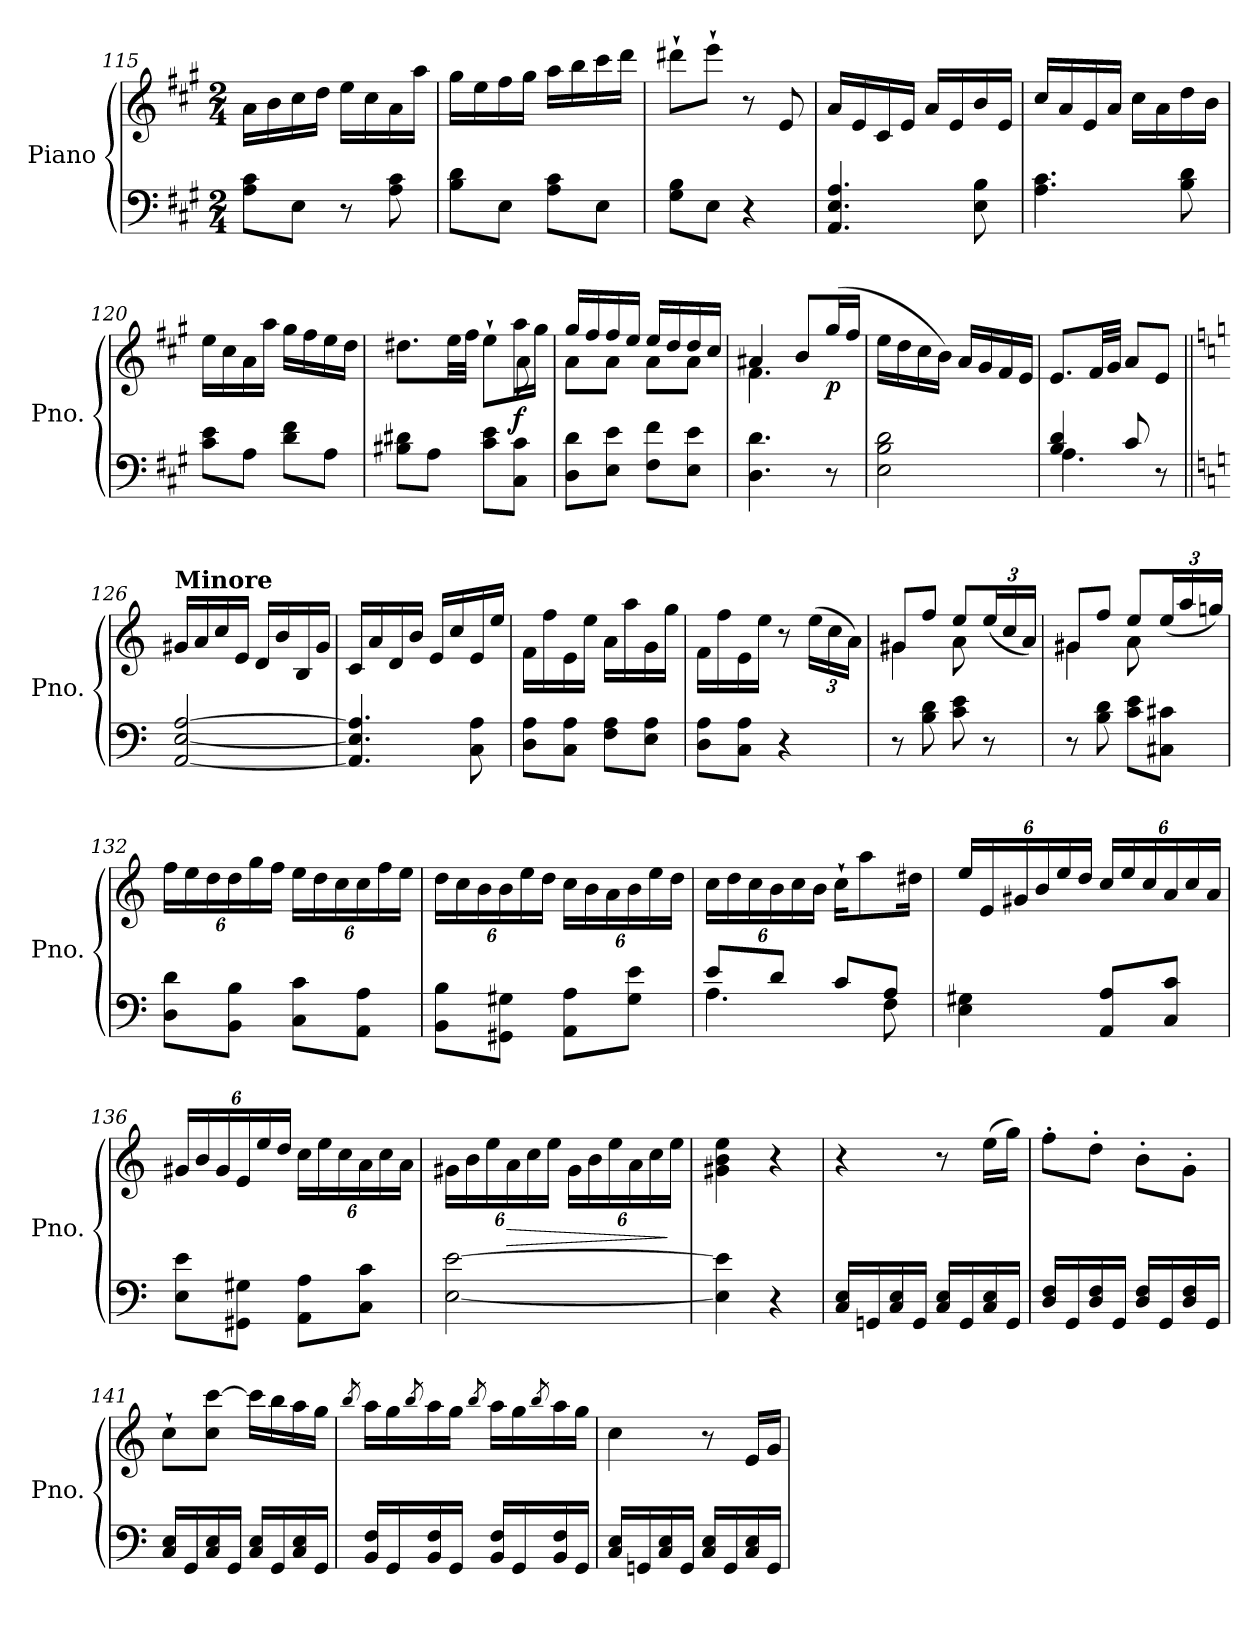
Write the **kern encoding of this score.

**kern	**kern	**dynam
*part1	*part1	*part1
*staff2	*staff1	*staff1/2
*I"Piano	*	*
*I'Pno.	*	*
*clefF4	*clefG2	*
*k[f#c#g#]	*k[f#c#g#]	*
*A:	*A:	*
*M2/4	*M2/4	*
=115	=115	=115
8A\ 8c#\L	16a\LL	.
.	16b\	.
8E\J	16cc#\	.
.	16dd\JJ	.
8r	16ee\LL	.
.	16cc#\	.
8A\ 8c#\	16a\	.
.	16aa\JJ	.
=116	=116	=116
8B\ 8d\L	16gg#\LL	.
.	16ee\	.
8E\J	16ff#\	.
.	16gg#\JJ	.
8A\ 8c#\L	16aa\LL	.
.	16bb\	.
8E\J	16ccc#\	.
.	16ddd\JJ	.
=117	=117	=117
8G#\ 8B\L	8ddd#X`\L	.
8E\J	8eee`\J	.
4r	8r	.
.	8e/	.
=118	=118	=118
4.AA/ 4.E/ 4.A/	16a/LL	.
.	16e/	.
.	16c#/	.
.	16e/JJ	.
.	16a/LL	.
.	16e/	.
8E\ 8B\	16b/	.
.	16e/JJ	.
!!LO:LB:g=z
=119	=119	=119
4.A\ 4.c#\	16cc#/LL	.
.	16a/	.
.	16e/	.
.	16a/JJ	.
.	16cc#\LL	.
.	16a\	.
8B\ 8d\	16dd\	.
.	16b\JJ	.
!!LO:LB:g=z
=120	=120	=120
8c#\ 8e\L	16ee\LL	.
.	16cc#\	.
8A\J	16a\	.
.	16aa\JJ	.
8d\ 8f#\L	16gg#\LL	.
.	16ff#\	.
8A\J	16ee\	.
.	16dd\JJ	.
=121	=121	=121
*	*^	*
8B#X\ 8d#X\L	8.dd#X\L	4ryy	.
8A\J	.	.	.
.	32ee\LL	.	.
.	32ff#\JJJ	.	.
8c#\ 8e\L	8ee`\L	8ryy	.
!	!	!	!LO:DY:b
8C#\ 8c#\J	16aa\L	8a\	f
.	16gg#\JJ	.	.
=122	=122	=122	=122
8D\ 8d\L	16gg#/LL	8a\L	.
.	16ff#/	.	.
8E\ 8e\J	16ff#/	8a\J	.
.	16ee/JJ	.	.
8F#\ 8f#\L	16ee/LL	8a\L	.
.	16dd/	.	.
8E\ 8e\J	16dd/	8a\J	.
.	16cc#/JJ	.	.
=123	=123	=123	=123
4.D\ 4.d\	4a#X/	4.f#\	.
.	8b/L	.	.
!	!	!	!LO:DY:b
8r	(16gg#/L	8ryy	p
.	16ff#/JJ	.	.
*	*v	*v	*
=124	=124	=124
2E\ 2B\ 2d\	16ee\LL	.
.	16dd\	.
.	16cc#\	.
.	16b\JJ)	.
.	16a/LL	.
.	16g#/	.
.	16f#/	.
.	16e/JJ	.
!!LO:LB:g=z
=125	=125	=125
*^	*	*
4B/ 4d/	4.A\	8.e/L	.
.	.	32f#/LL	.
.	.	32g#/JJJ	.
8c#/	.	8a/L	.
8r	8ryy	8e/J	.
*v	*v	*	*
!!LO:LB:g=z
=126||	=126||	=126||
*k[]	*k[]	*
*a:	*a:	*
*^	*	*
!	!	!LO:TX:a:B:t=Minore	!
*v	*v	*	*
[2AA/ [2E/ [2A/	16g#X/LL	.
.	16a/	.
.	16cc/	.
.	16e/JJ	.
.	16d/LL	.
.	16b/	.
.	16B/	.
.	16g#/JJ	.
=127	=127	=127
4.AA/] 4.E/] 4.A/]	16c/LL	.
.	16a/	.
.	16d/	.
.	16b/JJ	.
.	16e/LL	.
.	16cc/	.
8C\ 8A\	16e/	.
.	16ee/JJ	.
=128	=128	=128
8D\ 8A\L	16f\LL	.
.	16ff\	.
8C\ 8A\J	16e\	.
.	16ee\JJ	.
8F\ 8A\L	16a\LL	.
.	16aa\	.
8E\ 8A\J	16g\	.
.	16gg\JJ	.
=129	=129	=129
8D\ 8A\L	16f\LL	.
.	16ff\	.
8C\ 8A\J	16e\	.
.	16ee\JJ	.
4r	8r	.
*	*Xbrackettup	*
.	(24ee\LL	.
.	24cc\	.
.	24a\JJ)	.
=130	=130	=130
*	*^	*
8r	8g#X/L	4g#\	.
8B\ 8d\	8ff/J	.	.
8c\ 8e\	8ee/L	8a\	.
8r	(24ee/L	8ryy	.
.	24cc/	.	.
.	24a/JJ)	.	.
!!LO:LB:g=z	!!
=131	=131	=131	=131
8r	8g#X/L	4g#\	.
8B\ 8d\	8ff/J	.	.
8c\ 8e\L	8ee/L	8a\	.
8C#X\ 8c#X\J	(24ee/L	8ryy	.
.	24aa/	.	.
.	24ggn/JJ)	.	.
*	*v	*v	*
=132	=132	=132
8D\ 8d\L	24ff\LL	.
.	24ee\	.
.	24dd\	.
8BB\ 8B\J	24dd\	.
.	24gg\	.
.	24ff\JJ	.
8C\ 8c\L	24ee\LL	.
.	24dd\	.
.	24cc\	.
8AA\ 8A\J	24cc\	.
.	24ff\	.
.	24ee\JJ	.
=133	=133	=133
8BB\ 8B\L	24dd\LL	.
.	24cc\	.
.	24b\	.
8GG#X\ 8G#X\J	24b\	.
.	24ee\	.
.	24dd\JJ	.
8AA\ 8A\L	24cc\LL	.
.	24b\	.
.	24a\	.
8G#\ 8e\J	24b\	.
.	24ee\	.
.	24dd\JJ	.
=134	=134	=134
*^	*	*
8e/L	4.A\	24cc\LL	.
.	.	24dd\	.
.	.	24cc\	.
8d/J	.	24b\	.
.	.	24cc\	.
.	.	24b\JJ	.
8c/L	.	16cc`\KL	.
.	.	8aa\	.
8A/J	8F\	.	.
.	.	16dd#X\Jk	.
*v	*v	*	*
!!LO:PB:g=z
=135	=135	=135
4E\ 4G#X\	24ee/LL	.
.	24e/	.
.	24g#X/	.
.	24b/	.
.	24ee/	.
.	24dd/JJ	.
8AA/ 8A/L	24cc/LL	.
.	24ee/	.
.	24cc/	.
8C/ 8c/J	24a/	.
.	24cc/	.
.	24a/JJ	.
!!LO:LB:g=z
=136	=136	=136
8E\ 8e\L	24g#X/LL	.
.	24b/	.
.	24g#/	.
8GG#X\ 8G#X\J	24e/	.
.	24ee/	.
.	24dd/JJ	.
8AA\ 8A\L	24cc\LL	.
.	24ee\	.
.	24cc\	.
8C\ 8c\J	24a\	.
.	24cc\	.
.	24a\JJ	.
=137	=137	=137
[2E\ [2e\	24g#X\LL	.
.	24b\	.
.	24ee\	.
!	!	!LO:HP:b
.	24a\	>
.	24cc\	.
.	24ee\JJ	.
.	24g#\LL	.
.	24b\	.
.	24ee\	.
.	24a\	.
.	24cc\	.
.	24ee\JJ	]
=138	=138	=138
4E\] 4e\]	4g#X\ 4b\ 4ee\	.
4r	4r	.
=139	=139	=139
16C/ 16E/LL	4r	.
16GGn/	.	.
16C/ 16E/	.	.
16GG/JJ	.	.
16C/ 16E/LL	8r	.
16GG/	.	.
16C/ 16E/	(16ee\LL	.
16GG/JJ	16gg\JJ)	.
=140	=140	=140
16D/ 16F/LL	8ff'\L	.
16GG/	.	.
16D/ 16F/	8dd'\J	.
16GG/JJ	.	.
16D/ 16F/LL	8b'\L	.
16GG/	.	.
16D/ 16F/	8g'\J	.
16GG/JJ	.	.
!!LO:LB:g=z
=141	=141	=141
16C/ 16E/LL	8cc`\L	.
16GG/	.	.
16C/ 16E/	8cc\ [8ccc\J	.
16GG/JJ	.	.
16C/ 16E/LL	16ccc\LL]	.
16GG/	16bb\	.
16C/ 16E/	16aa\	.
16GG/JJ	16gg\JJ	.
!!LO:LB:g=z
=142	=142	=142
.	8qbb/	.
16BB/ 16F/LL	16aa\LL	.
16GG/	16gg\	.
.	8qbb/	.
16BB/ 16F/	16aa\	.
16GG/JJ	16gg\JJ	.
.	8qbb/	.
16BB/ 16F/LL	16aa\LL	.
16GG/	16gg\	.
.	8qbb/	.
16BB/ 16F/	16aa\	.
16GG/JJ	16gg\JJ	.
=143	=143	=143
16C/ 16E/LL	4cc\	.
16GGn/	.	.
16C/ 16E/	.	.
16GG/JJ	.	.
16C/ 16E/LL	8r	.
16GG/	.	.
16C/ 16E/	16e/LL	.
16GG/JJ	16g/JJ	.
=	=	=
*-	*-	*-
